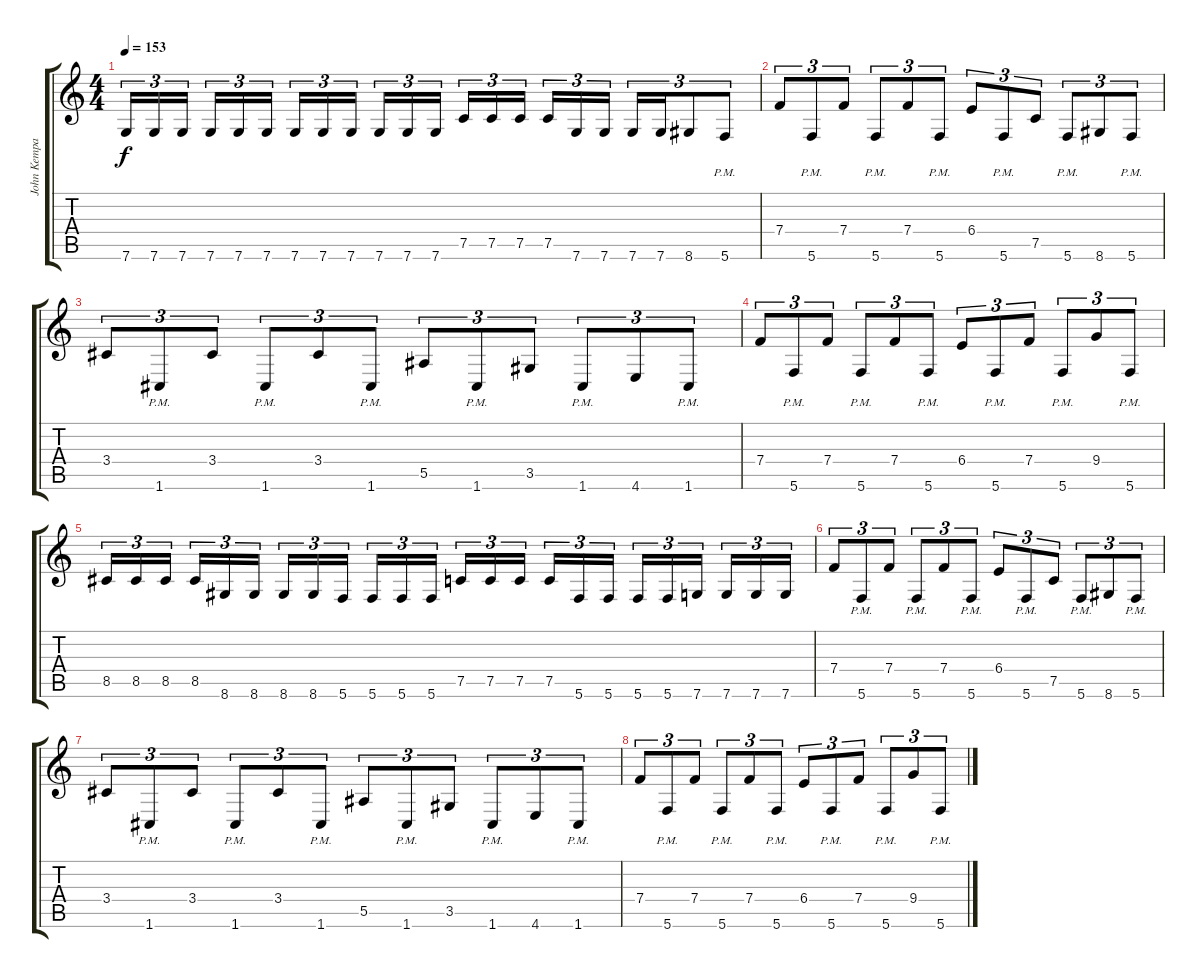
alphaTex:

\track ("John Kempainen (Rhythm Guitar)" "John Kempa") {instrument distortionguitar}
\staff {score tabs}
\tuning (C4 G3 Eb3 Bb2 F2 C2) {hide}
\ts (4 4)
\tempo 153
\clef g2
\ks c
7.6.16{tu (3 2) dy f} 7.6.16{tu (3 2)} 7.6.16{tu (3 2)} 7.6.16{tu (3 2)} 7.6.16{tu (3 2)} 7.6.16{tu (3 2)} 7.6.16{tu (3 2)} 7.6.16{tu (3 2)} 7.6.16{tu (3 2)} 7.6.16{tu (3 2)} 7.6.16{tu (3 2)} 7.6.16{tu (3 2)} 7.5.16{tu (3 2)} 7.5.16{tu (3 2)} 7.5.16{tu (3 2)} 7.5.16{tu (3 2)} 7.6.16{tu (3 2)} 7.6.16{tu (3 2)} 7.6.16{tu (3 2)} 7.6.16{tu (3 2)} 8.6.8{tu (3 2)} 5.6{pm}.8{tu (3 2)} |
7.4.8{tu (3 2)} 5.6{pm}.8{tu (3 2)} 7.4.8{tu (3 2)} 5.6{pm}.8{tu (3 2)} 7.4.8{tu (3 2)} 5.6{pm}.8{tu (3 2)} 6.4.8{tu (3 2)} 5.6{pm}.8{tu (3 2)} 7.5.8{tu (3 2)} 5.6{pm}.8{tu (3 2)} 8.6.8{tu (3 2)} 5.6{pm}.8{tu (3 2)} |
3.4.8{tu (3 2)} 1.6{pm}.8{tu (3 2)} 3.4.8{tu (3 2)} 1.6{pm}.8{tu (3 2)} 3.4.8{tu (3 2)} 1.6{pm}.8{tu (3 2)} 5.5.8{tu (3 2)} 1.6{pm}.8{tu (3 2)} 3.5.8{tu (3 2)} 1.6{pm}.8{tu (3 2)} 4.6.8{tu (3 2)} 1.6{pm}.8{tu (3 2)} |
7.4.8{tu (3 2)} 5.6{pm}.8{tu (3 2)} 7.4.8{tu (3 2)} 5.6{pm}.8{tu (3 2)} 7.4.8{tu (3 2)} 5.6{pm}.8{tu (3 2)} 6.4.8{tu (3 2)} 5.6{pm}.8{tu (3 2)} 7.4.8{tu (3 2)} 5.6{pm}.8{tu (3 2)} 9.4.8{tu (3 2)} 5.6{pm}.8{tu (3 2)} |
8.5.16{tu (3 2)} 8.5.16{tu (3 2)} 8.5.16{tu (3 2)} 8.5.16{tu (3 2)} 8.6.16{tu (3 2)} 8.6.16{tu (3 2)} 8.6.16{tu (3 2)} 8.6.16{tu (3 2)} 5.6.16{tu (3 2)} 5.6.16{tu (3 2)} 5.6.16{tu (3 2)} 5.6.16{tu (3 2)} 7.5.16{tu (3 2)} 7.5.16{tu (3 2)} 7.5.16{tu (3 2)} 7.5.16{tu (3 2)} 5.6.16{tu (3 2)} 5.6.16{tu (3 2)} 5.6.16{tu (3 2)} 5.6.16{tu (3 2)} 7.6.16{tu (3 2)} 7.6.16{tu (3 2)} 7.6.16{tu (3 2)} 7.6.16{tu (3 2)} |
7.4.8{tu (3 2)} 5.6{pm}.8{tu (3 2)} 7.4.8{tu (3 2)} 5.6{pm}.8{tu (3 2)} 7.4.8{tu (3 2)} 5.6{pm}.8{tu (3 2)} 6.4.8{tu (3 2)} 5.6{pm}.8{tu (3 2)} 7.5.8{tu (3 2)} 5.6{pm}.8{tu (3 2)} 8.6.8{tu (3 2)} 5.6{pm}.8{tu (3 2)} |
3.4.8{tu (3 2)} 1.6{pm}.8{tu (3 2)} 3.4.8{tu (3 2)} 1.6{pm}.8{tu (3 2)} 3.4.8{tu (3 2)} 1.6{pm}.8{tu (3 2)} 5.5.8{tu (3 2)} 1.6{pm}.8{tu (3 2)} 3.5.8{tu (3 2)} 1.6{pm}.8{tu (3 2)} 4.6.8{tu (3 2)} 1.6{pm}.8{tu (3 2)} |
7.4.8{tu (3 2)} 5.6{pm}.8{tu (3 2)} 7.4.8{tu (3 2)} 5.6{pm}.8{tu (3 2)} 7.4.8{tu (3 2)} 5.6{pm}.8{tu (3 2)} 6.4.8{tu (3 2)} 5.6{pm}.8{tu (3 2)} 7.4.8{tu (3 2)} 5.6{pm}.8{tu (3 2)} 9.4.8{tu (3 2)} 5.6{pm}.8{tu (3 2)}
